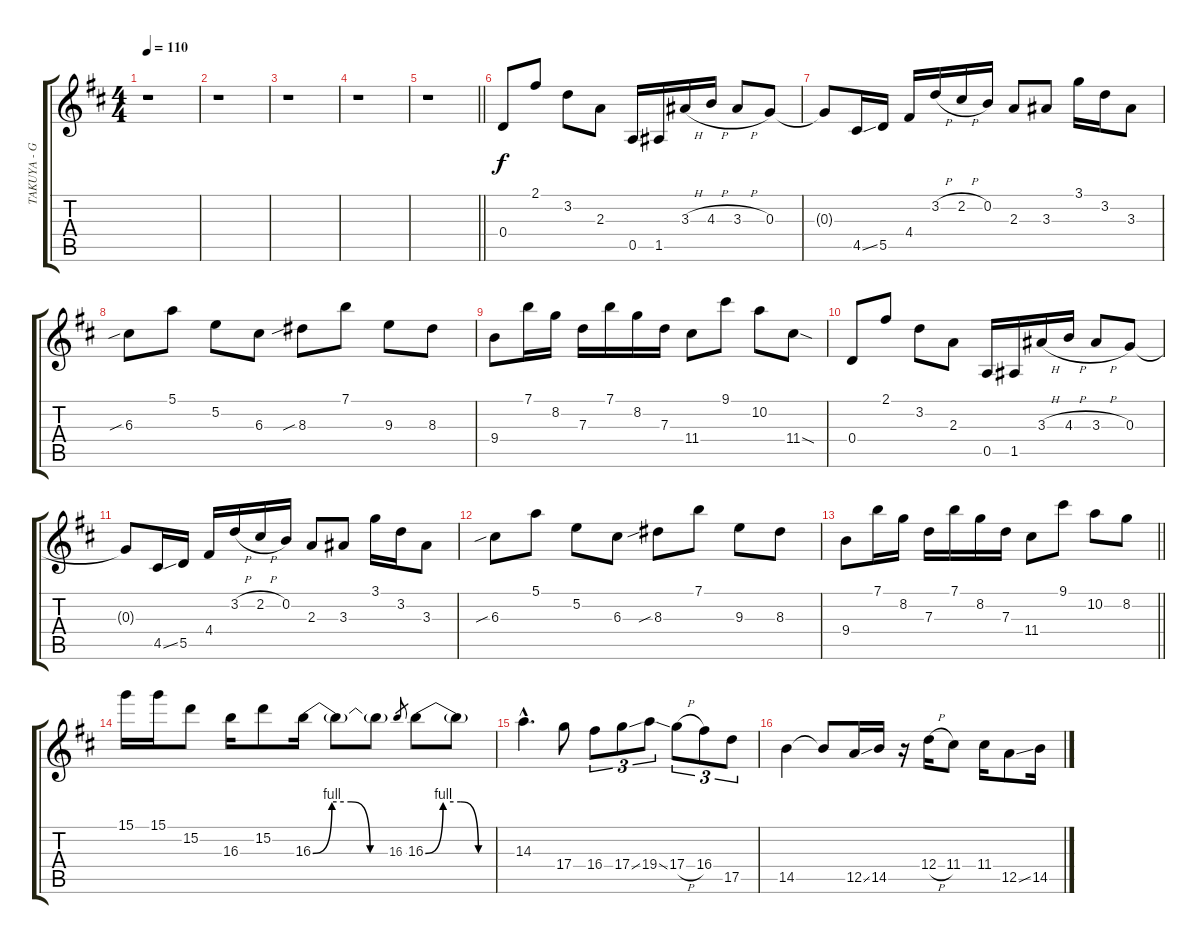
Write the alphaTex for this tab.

\track ("TAKUYA - Guitar 1" "TAKUYA - G") {instrument distortionguitar}
\staff {score tabs}
\tuning (E4 B3 G3 D3 A2 E2) {hide}
\ts (4 4)
\tempo 110
\clef g2
\ks d
r.1{dy f} |
r.1 |
r.1 |
r.1 |
\barLineRight lightlight
r.1 |
0.4.8 2.1.8 3.2.8 2.3.8 0.5.16 1.5.16 3.3{h}.16 4.3{h}.16 3.3{h}.8 0.3.8 |
0.3{t}.8 4.5{ss}.16 5.5.16 4.4.16 3.2{h}.16 2.2{h}.16 0.2.16 2.3.8 3.3.8 3.1.16 3.2.16 3.3.8 |
6.3{sib}.8 5.1.8 5.2.8 6.3.8 8.3{sib}.8 7.1.8 9.3.8 8.3.8 |
9.4.8 7.1.16 8.2.16 7.3.16 7.1.16 8.2.16 7.3.16 11.4.8 9.1.8 10.2.8 11.4{sod}.8 |
0.4.8 2.1.8 3.2.8 2.3.8 0.5.16 1.5.16 3.3{h}.16 4.3{h}.16 3.3{h}.8 0.3.8 |
0.3{t}.8 4.5{ss}.16 5.5.16 4.4.16 3.2{h}.16 2.2{h}.16 0.2.16 2.3.8 3.3.8 3.1.16 3.2.16 3.3.8 |
6.3{sib}.8 5.1.8 5.2.8 6.3.8 8.3{sib}.8 7.1.8 9.3.8 8.3.8 |
\barLineRight lightlight
9.4.8 7.1.16 8.2.16 7.3.16 7.1.16 8.2.16 7.3.16 11.4.8 9.1.8 10.2.8 8.2.8 |
15.1.16 15.1.16 15.2.8 16.3.16 15.2.8 16.3{be (custom 0 0 15 4 30 4 45 0 60 0)}.16 16.3{t}.8 16.3{t}.8 16.3.8{gr} 16.3{be (custom 0 0 15 4 30 4 45 0 60 0)}.8 16.3{t}.8 |
14.3{hac}.4{d} 17.4.8 16.4.8{tu (3 2)} 17.4{ss}.8{tu (3 2)} 19.4{ss}.8{tu (3 2)} 17.4{h}.8{tu (3 2)} 16.4.8{tu (3 2)} 17.5.8{tu (3 2)} |
14.5.4 14.5{t}.8 12.5{ss}.16 14.5.16 r.16 12.4{h}.16 11.4.8 11.4.16 12.5{ss}.8 14.5.16
